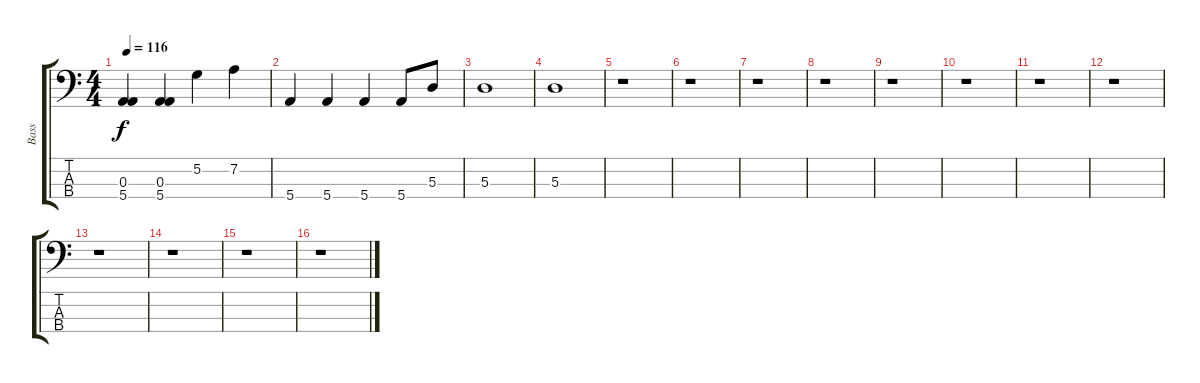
\track ("Bass" "Bass") {instrument electricbasspick}
\staff {score tabs}
\tuning (G2 D2 A1 E1) {hide}
\ts (4 4)
\tempo 116
\clef f4
\ks c
(0.3 5.4).4{dy f} (0.3 5.4).4 5.2.4 7.2.4 |
5.4.4 5.4.4 5.4.4 5.4.8 5.3.8 |
5.3.1 |
5.3.1 |
r.1 |
r.1 |
r.1 |
r.1 |
r.1 |
r.1 |
r.1 |
r.1 |
r.1 |
r.1 |
r.1 |
r.1
